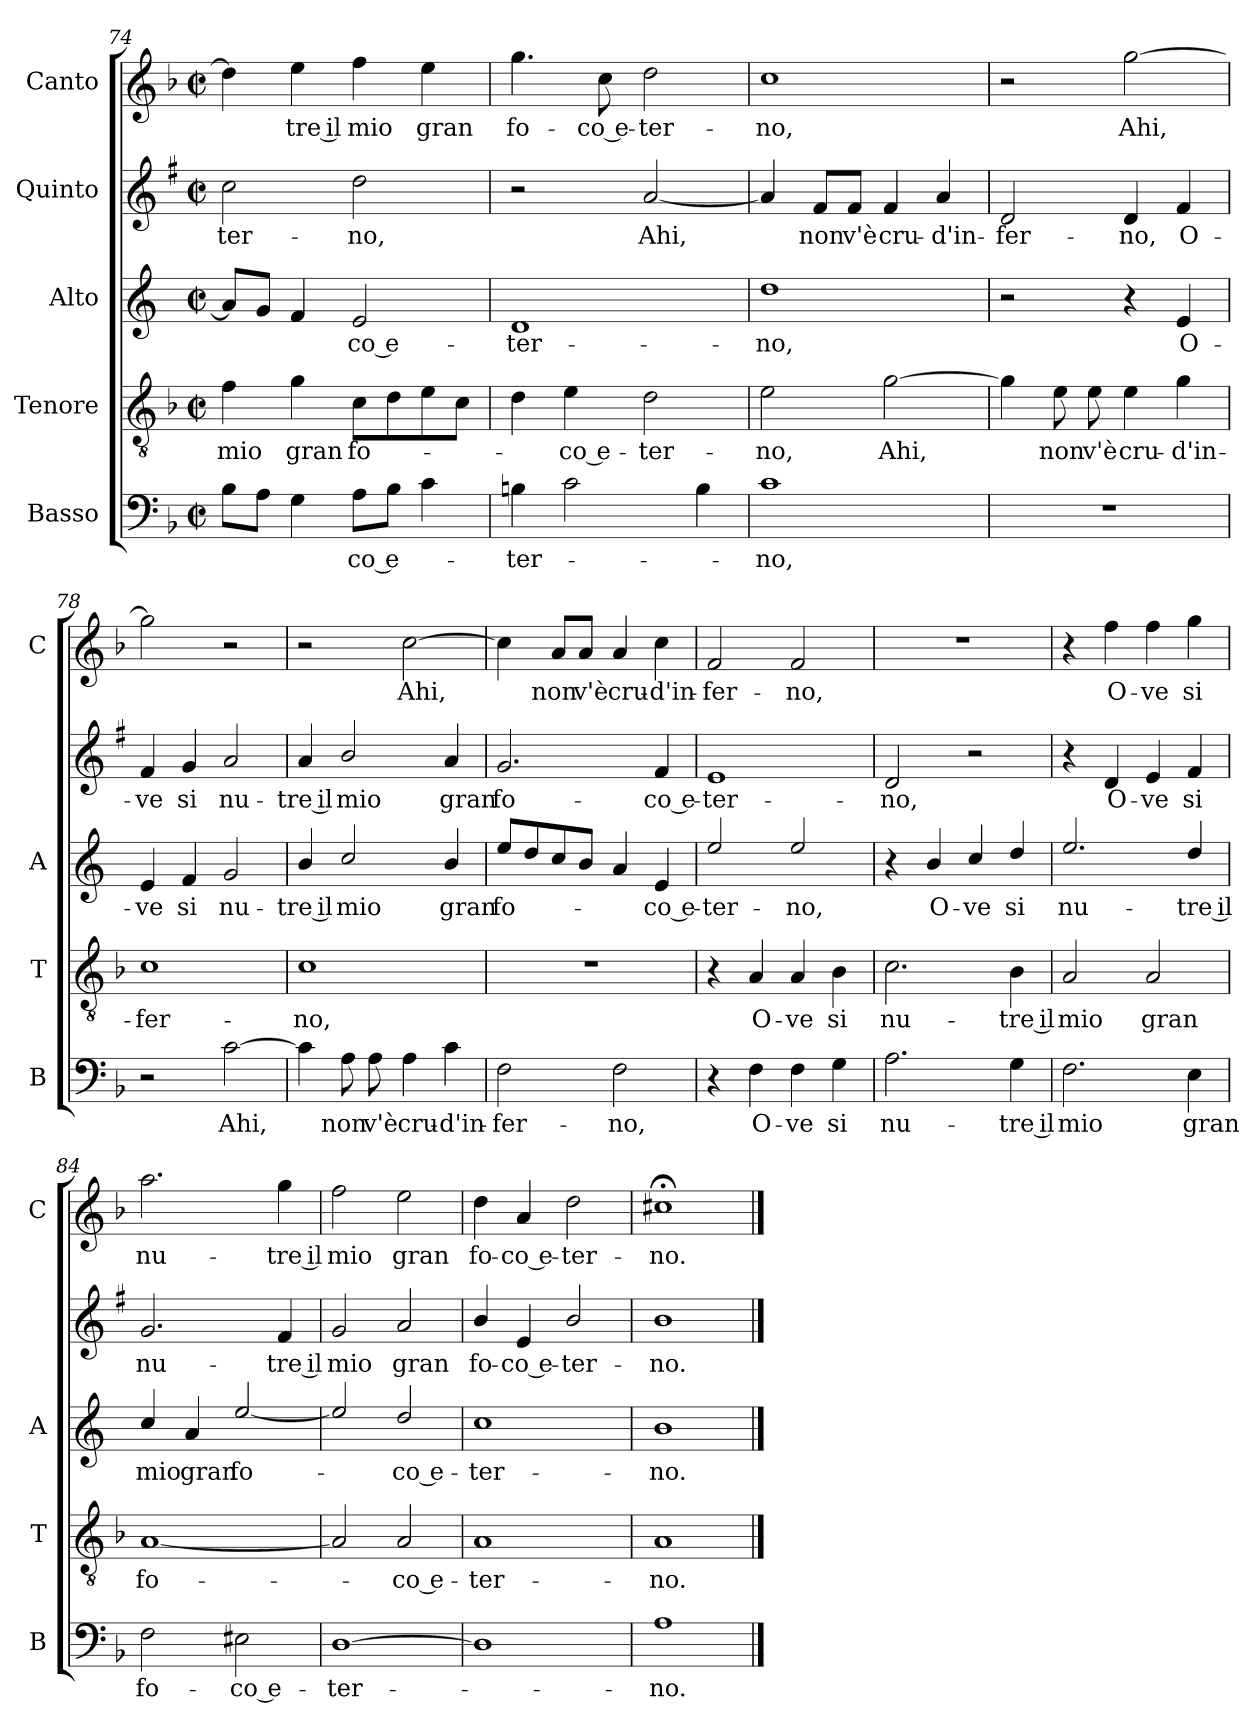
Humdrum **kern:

**kern	**text	**kern	**text	**kern	**text	**kern	**text	**kern	**text
*part5	*part5	*part4	*part4	*part3	*part3	*part2	*part2	*part1	*part1
*staff5	*staff5	*staff4	*staff4	*staff3	*staff3	*staff2	*staff2	*staff1	*staff1
*I"Basso	*	*I"Tenore	*	*I"Alto	*	*I"Quinto	*	*I"Canto	*
*I'B	*	*I'T	*	*I'A	*	*	*	*I'C	*
*clefF4	*	*clefGv2	*	*clefG2	*	*clefG2	*	*clefG2	*
*	*	*	*	*ITrd4c7	*	*ITrd1c2	*	*	*
*k[b-]	*	*k[b-]	*	*k[b-]	*	*k[b-]	*	*k[b-]	*
*F:	*	*F:	*	*F:	*	*F:	*	*F:	*
*M2/2	*	*M2/2	*	*M2/2	*	*M2/2	*	*M2/2	*
*met(c|)	*	*met(c|)	*	*met(c|)	*	*met(c|)	*	*met(c|)	*
=74	=74	=74	=74	=74	=74	=74	=74	=74	=74
!	!	!	!LO:LY:b	!	!	!	!LO:LY:b	!	!
8B-\L	.	4f\	mio	8d/L]	.	2b-\	-ter-	4dd\]	.
8A\J	.	.	.	8c/J	.	.	.	.	.
!	!	!	!LO:LY:b	!	!	!	!	!	!LO:LY:b
4G\	.	4g\	gran	4B-/	.	.	.	4ee\	-tre il
!	!LO:LY:b	!	!LO:LY:b	!	!LO:LY:b	!	!LO:LY:b	!	!LO:LY:b
8A\L	-co e-	8c\L	fo-	2A/	-co e-	2cc\	-no,	4ff\	mio
8B-\J	.	8d\	.	.	.	.	.	.	.
!	!	!	!	!	!	!	!	!	!LO:LY:b
4c\	.	8e\	.	.	.	.	.	4ee\	gran
.	.	8c\J	.	.	.	.	.	.	.
=75	=75	=75	=75	=75	=75	=75	=75	=75	=75
!	!LO:LY:b	!	!	!	!LO:LY:b	!	!	!	!LO:LY:b
4Bn\	-ter-	4d\	.	1G	-ter-	2r	.	4.gg\	fo-
!	!	!	!LO:LY:b	!	!	!	!	!	!
2c\	.	4e\	-co e-	.	.	.	.	.	.
!	!	!	!	!	!	!	!	!	!LO:LY:b
.	.	.	.	.	.	.	.	8cc\	-co e-
!	!	!	!LO:LY:b	!	!	!	!LO:LY:b	!	!LO:LY:b
.	.	2d\	-ter-	.	.	[2g/	Ahi,	2dd\	-ter-
4B\	.	.	.	.	.	.	.	.	.
=76	=76	=76	=76	=76	=76	=76	=76	=76	=76
!	!LO:LY:b	!	!LO:LY:b	!	!LO:LY:b	!	!	!	!LO:LY:b
1c	-no,	2e\	-no,	1g	-no,	4g/]	.	1cc	-no,
!	!	!	!	!	!	!	!LO:LY:b	!	!
.	.	.	.	.	.	8e/L	non	.	.
!	!	!	!	!	!	!	!LO:LY:b	!	!
.	.	.	.	.	.	8e/J	v'è	.	.
!	!	!	!LO:LY:b	!	!	!	!LO:LY:b	!	!
.	.	[2g\	Ahi,	.	.	4e/	cru-	.	.
!	!	!	!	!	!	!	!LO:LY:b	!	!
.	.	.	.	.	.	4g/	-d'in-	.	.
=77	=77	=77	=77	=77	=77	=77	=77	=77	=77
!	!	!	!	!	!	!	!LO:LY:b	!	!
1r	.	4g\]	.	2r	.	2c/	-fer-	2r	.
!	!	!	!LO:LY:b	!	!	!	!	!	!
.	.	8e\	non	.	.	.	.	.	.
!	!	!	!LO:LY:b	!	!	!	!	!	!
.	.	8e\	v'è	.	.	.	.	.	.
!	!	!	!LO:LY:b	!	!	!	!LO:LY:b	!	!LO:LY:b
.	.	4e\	cru-	4r	.	4c/	-no,	[2gg\	Ahi,
!	!	!	!LO:LY:b	!	!LO:LY:b	!	!LO:LY:b	!	!
.	.	4g\	-d'in-	4A/	O-	4e/	O-	.	.
=78	=78	=78	=78	=78	=78	=78	=78	=78	=78
!	!	!	!LO:LY:b	!	!LO:LY:b	!	!LO:LY:b	!	!
2r	.	1c	-fer-	4A/	-ve	4e/	-ve	2gg\]	.
!	!	!	!	!	!LO:LY:b	!	!LO:LY:b	!	!
.	.	.	.	4B-/	si	4f/	si	.	.
!	!LO:LY:b	!	!	!	!LO:LY:b	!	!LO:LY:b	!	!
[2c\	Ahi,	.	.	2c/	nu-	2g/	nu-	2r	.
=79	=79	=79	=79	=79	=79	=79	=79	=79	=79
!	!	!	!LO:LY:b	!	!LO:LY:b	!	!LO:LY:b	!	!
4c\]	.	1c	-no,	4e/	-tre il	4g/	-tre il	2r	.
!	!LO:LY:b	!	!	!	!LO:LY:b	!	!LO:LY:b	!	!
8A\	non	.	.	2f/	mio	2a/	mio	.	.
!	!LO:LY:b	!	!	!	!	!	!	!	!
8A\	v'è	.	.	.	.	.	.	.	.
!	!LO:LY:b	!	!	!	!	!	!	!	!LO:LY:b
4A\	cru-	.	.	.	.	.	.	[2cc\	Ahi,
!	!LO:LY:b	!	!	!	!LO:LY:b	!	!LO:LY:b	!	!
4c\	-d'in-	.	.	4e/	gran	4g/	gran	.	.
!!LO:LB:g=z
=80	=80	=80	=80	=80	=80	=80	=80	=80	=80
!	!LO:LY:b	!	!	!	!LO:LY:b	!	!LO:LY:b	!	!
2F\	-fer-	1r	.	8a/L	fo-	2.f/	fo-	4cc\]	.
.	.	.	.	8g/	.	.	.	.	.
!	!	!	!	!	!	!	!	!	!LO:LY:b
.	.	.	.	8f/	.	.	.	8a/L	non
!	!	!	!	!	!	!	!	!	!LO:LY:b
.	.	.	.	8e/J	.	.	.	8a/J	v'è
!	!LO:LY:b	!	!	!	!	!	!	!	!LO:LY:b
2F\	-no,	.	.	4d/	.	.	.	4a/	cru-
!	!	!	!	!	!LO:LY:b	!	!LO:LY:b	!	!LO:LY:b
.	.	.	.	4A/	-co e-	4e/	-co e-	4cc\	-d'in-
=81	=81	=81	=81	=81	=81	=81	=81	=81	=81
!	!	!	!	!	!LO:LY:b	!	!LO:LY:b	!	!LO:LY:b
4r	.	4r	.	2a/	-ter-	1d	-ter-	2f/	-fer-
!	!LO:LY:b	!	!LO:LY:b	!	!	!	!	!	!
4F\	O-	4A/	O-	.	.	.	.	.	.
!	!LO:LY:b	!	!LO:LY:b	!	!LO:LY:b	!	!	!	!LO:LY:b
4F\	-ve	4A/	-ve	2a/	-no,	.	.	2f/	-no,
!	!LO:LY:b	!	!LO:LY:b	!	!	!	!	!	!
4G\	si	4B-\	si	.	.	.	.	.	.
=82	=82	=82	=82	=82	=82	=82	=82	=82	=82
!	!LO:LY:b	!	!LO:LY:b	!	!	!	!LO:LY:b	!	!
2.A\	nu-	2.c\	nu-	4r	.	2c/	-no,	1r	.
!	!	!	!	!	!LO:LY:b	!	!	!	!
.	.	.	.	4e/	O-	.	.	.	.
!	!	!	!	!	!LO:LY:b	!	!	!	!
.	.	.	.	4f/	-ve	2r	.	.	.
!	!LO:LY:b	!	!LO:LY:b	!	!LO:LY:b	!	!	!	!
4G\	-tre il	4B-\	-tre il	4g/	si	.	.	.	.
=83	=83	=83	=83	=83	=83	=83	=83	=83	=83
!	!LO:LY:b	!	!LO:LY:b	!	!LO:LY:b	!	!	!	!
2.F\	mio	2A/	mio	2.a/	nu-	4r	.	4r	.
!	!	!	!	!	!	!	!LO:LY:b	!	!LO:LY:b
.	.	.	.	.	.	4c/	O-	4ff\	O-
!	!	!	!LO:LY:b	!	!	!	!LO:LY:b	!	!LO:LY:b
.	.	2A/	gran	.	.	4d/	-ve	4ff\	-ve
!	!LO:LY:b	!	!	!	!LO:LY:b	!	!LO:LY:b	!	!LO:LY:b
4E\	gran	.	.	4g/	-tre il	4e/	si	4gg\	si
=84	=84	=84	=84	=84	=84	=84	=84	=84	=84
!	!LO:LY:b	!	!LO:LY:b	!	!LO:LY:b	!	!LO:LY:b	!	!LO:LY:b
2F\	fo-	[1A	fo-	4f/	mio	2.f/	nu-	2.aa\	nu-
!	!	!	!	!	!LO:LY:b	!	!	!	!
.	.	.	.	4d/	gran	.	.	.	.
!	!LO:LY:b	!	!	!	!LO:LY:b	!	!	!	!
2E#X\	-co e-	.	.	[2a/	fo-	.	.	.	.
!	!	!	!	!	!	!	!LO:LY:b	!	!LO:LY:b
.	.	.	.	.	.	4e/	-tre il	4gg\	-tre il
=85	=85	=85	=85	=85	=85	=85	=85	=85	=85
!	!LO:LY:b	!	!	!	!	!	!LO:LY:b	!	!LO:LY:b
[1D	-ter-	2A/]	.	2a/]	.	2f/	mio	2ff\	mio
!	!	!	!LO:LY:b	!	!LO:LY:b	!	!LO:LY:b	!	!LO:LY:b
.	.	2A/	-co e-	2g/	-co e-	2g/	gran	2ee\	gran
=86	=86	=86	=86	=86	=86	=86	=86	=86	=86
!	!	!	!LO:LY:b	!	!LO:LY:b	!	!LO:LY:b	!	!LO:LY:b
1D]	.	1A	-ter-	1f	-ter-	4a/	fo-	4dd\	fo-
!	!	!	!	!	!	!	!LO:LY:b	!	!LO:LY:b
.	.	.	.	.	.	4d/	-co e-	4a/	-co e-
!	!	!	!	!	!	!	!LO:LY:b	!	!LO:LY:b
.	.	.	.	.	.	2a/	-ter-	2dd\	-ter-
=87	=87	=87	=87	=87	=87	=87	=87	=87	=87
!	!LO:LY:b	!	!LO:LY:b	!	!LO:LY:b	!	!LO:LY:b	!	!LO:LY:b
1A	-no.	1A	-no.	1e	-no.	1a	-no.	1cc#X;<	-no.
==	==	==	==	==	==	==	==	==	==
*-	*-	*-	*-	*-	*-	*-	*-	*-	*-
